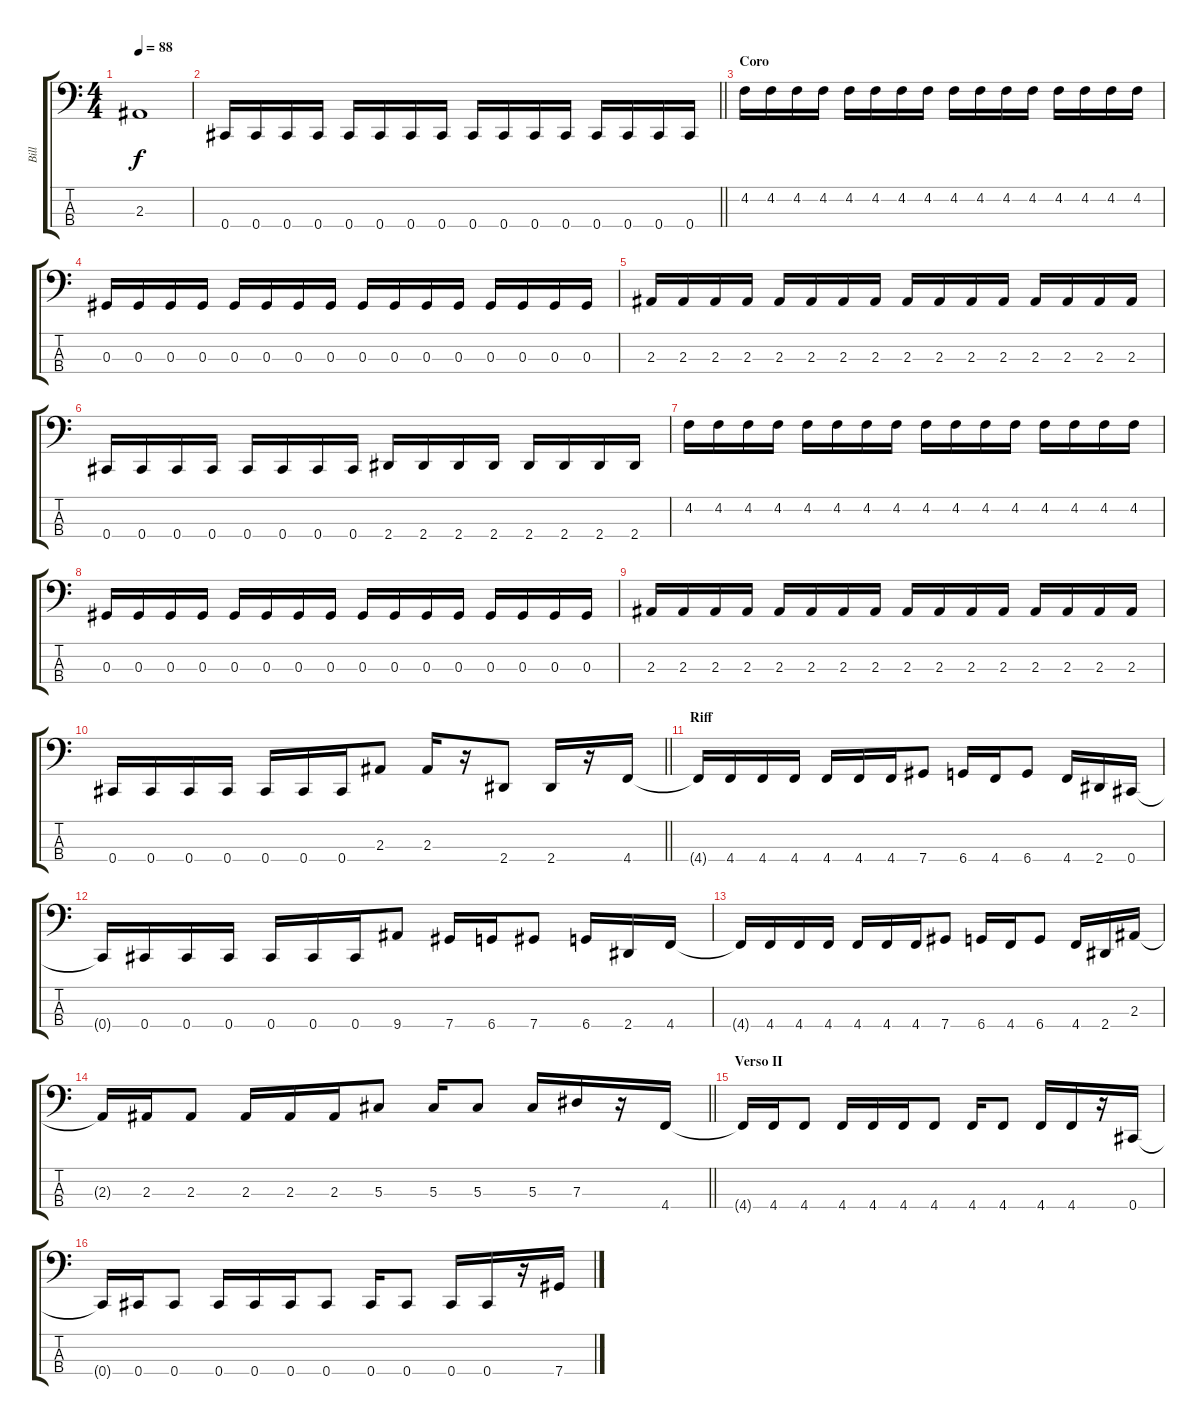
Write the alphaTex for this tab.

\track ("Bill" "Bill") {instrument electricbasspick}
\staff {score tabs}
\tuning (Gb2 Db2 Ab1 Db1) {hide}
\ts (4 4)
\tempo 88
\clef f4
\ks c
2.3.1{dy f} |
\barLineRight lightlight
0.4.16 0.4.16 0.4.16 0.4.16 0.4.16 0.4.16 0.4.16 0.4.16 0.4.16 0.4.16 0.4.16 0.4.16 0.4.16 0.4.16 0.4.16 0.4.16 |
\section ("" "Coro")
4.2.16 4.2.16 4.2.16 4.2.16 4.2.16 4.2.16 4.2.16 4.2.16 4.2.16 4.2.16 4.2.16 4.2.16 4.2.16 4.2.16 4.2.16 4.2.16 |
0.3.16 0.3.16 0.3.16 0.3.16 0.3.16 0.3.16 0.3.16 0.3.16 0.3.16 0.3.16 0.3.16 0.3.16 0.3.16 0.3.16 0.3.16 0.3.16 |
2.3.16 2.3.16 2.3.16 2.3.16 2.3.16 2.3.16 2.3.16 2.3.16 2.3.16 2.3.16 2.3.16 2.3.16 2.3.16 2.3.16 2.3.16 2.3.16 |
0.4.16 0.4.16 0.4.16 0.4.16 0.4.16 0.4.16 0.4.16 0.4.16 2.4.16 2.4.16 2.4.16 2.4.16 2.4.16 2.4.16 2.4.16 2.4.16 |
4.2.16 4.2.16 4.2.16 4.2.16 4.2.16 4.2.16 4.2.16 4.2.16 4.2.16 4.2.16 4.2.16 4.2.16 4.2.16 4.2.16 4.2.16 4.2.16 |
0.3.16 0.3.16 0.3.16 0.3.16 0.3.16 0.3.16 0.3.16 0.3.16 0.3.16 0.3.16 0.3.16 0.3.16 0.3.16 0.3.16 0.3.16 0.3.16 |
2.3.16 2.3.16 2.3.16 2.3.16 2.3.16 2.3.16 2.3.16 2.3.16 2.3.16 2.3.16 2.3.16 2.3.16 2.3.16 2.3.16 2.3.16 2.3.16 |
\barLineRight lightlight
0.4.16 0.4.16 0.4.16 0.4.16 0.4.16 0.4.16 0.4.16 2.3.8 2.3.16 r.16 2.4.8 2.4.16 r.16 4.4.16 |
\section ("" "Riff")
4.4{t}.16 4.4.16 4.4.16 4.4.16 4.4.16 4.4.16 4.4.16 7.4.8 6.4.16 4.4.16 6.4.8 4.4.16 2.4.16 0.4.16 |
0.4{t}.16 0.4.16 0.4.16 0.4.16 0.4.16 0.4.16 0.4.16 9.4.8 7.4.16 6.4.16 7.4.8 6.4.16 2.4.16 4.4.16 |
4.4{t}.16 4.4.16 4.4.16 4.4.16 4.4.16 4.4.16 4.4.16 7.4.8 6.4.16 4.4.16 6.4.8 4.4.16 2.4.16 2.3.16 |
\barLineRight lightlight
2.3{t}.16 2.3.16 2.3.8 2.3.16 2.3.16 2.3.16 5.3.8 5.3.16 5.3.8 5.3.16 7.3.16 r.16 4.4.16 |
\section ("" "Verso II")
4.4{t}.16 4.4.16 4.4.8 4.4.16 4.4.16 4.4.16 4.4.8 4.4.16 4.4.8 4.4.16 4.4.16 r.16 0.4.16 |
0.4{t}.16 0.4.16 0.4.8 0.4.16 0.4.16 0.4.16 0.4.8 0.4.16 0.4.8 0.4.16 0.4.16 r.16 7.4.16
